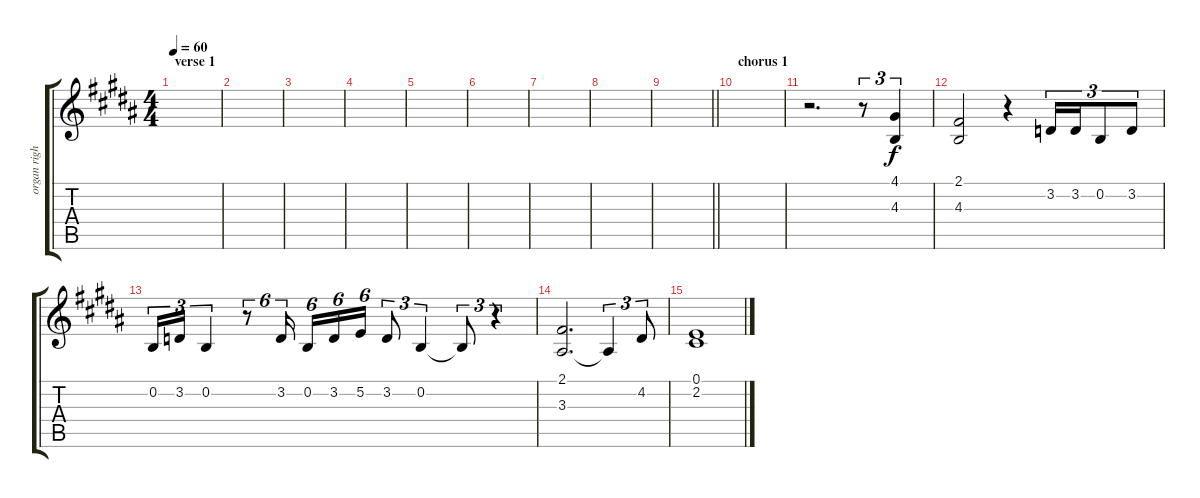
\track ("organ right hand" "organ righ") {instrument rockorgan}
\staff {score tabs}
\tuning (E4 B3 G3 D3 A2 E2) {hide}
\ts (4 4)
\section ("" "verse 1")
\tempo 60
\clef g2
\ks b
|
|
|
|
|
|
|
|
\barLineRight lightlight
|
\section ("" "chorus 1")
|
r.2{d} r.8{tu (3 2)} (4.1 4.3).4{tu (3 2)} |
(2.1 4.3).2 r.4 3.2.16{tu (3 2)} 3.2.16{tu (3 2)} 0.2.8{tu (3 2)} 3.2.8{tu (3 2)} |
0.2.16{tu (3 2)} 3.2.16{tu (3 2)} 0.2.4{tu (3 2)} r.8{tu (6 4)} 3.2.16{tu (6 4) beam splitsecondary} 0.2.16{tu (6 4)} 3.2.16{tu (6 4)} 5.2.16{tu (6 4)} 3.2.8{tu (3 2)} 0.2.4{tu (3 2)} 0.2{t}.8{tu (3 2)} r.4{tu (3 2)} |
(2.1 3.3).2{d} 3.3{t}.4{tu (3 2)} 4.2.8{tu (3 2)} |
(0.1 2.2).1
